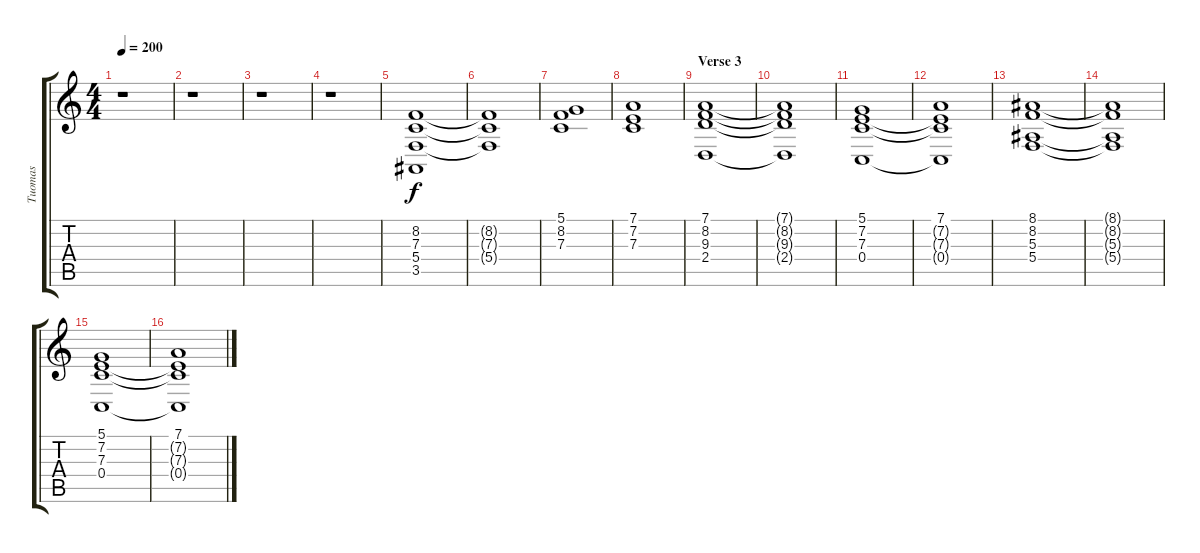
\track ("Tuomas" "Tuomas") {instrument stringensemble1}
\staff {score tabs}
\tuning (D4 A3 F3 C3 G2 D2) {hide}
\ts (4 4)
\tempo 200
\clef g2
\ks c
r.1{dy f} |
r.1 |
r.1 |
r.1 |
(8.2 7.3 5.4 3.5).1 |
(8.2{t} 7.3{t} 5.4{t}).1 |
(5.1 8.2 7.3).1 |
(7.1 7.2 7.3).1 |
\section ("" "Verse 3")
(7.1 8.2 9.3 2.4).1 |
(7.1{t} 8.2{t} 9.3{t} 2.4{t}).1 |
(5.1 7.2 7.3 0.4).1 |
(7.1 7.2{t} 7.3{t} 0.4{t}).1 |
(8.1 8.2 5.3 5.4).1 |
(8.1{t} 8.2{t} 5.3{t} 5.4{t}).1 |
(5.1 7.2 7.3 0.4).1 |
(7.1 7.2{t} 7.3{t} 0.4{t}).1
